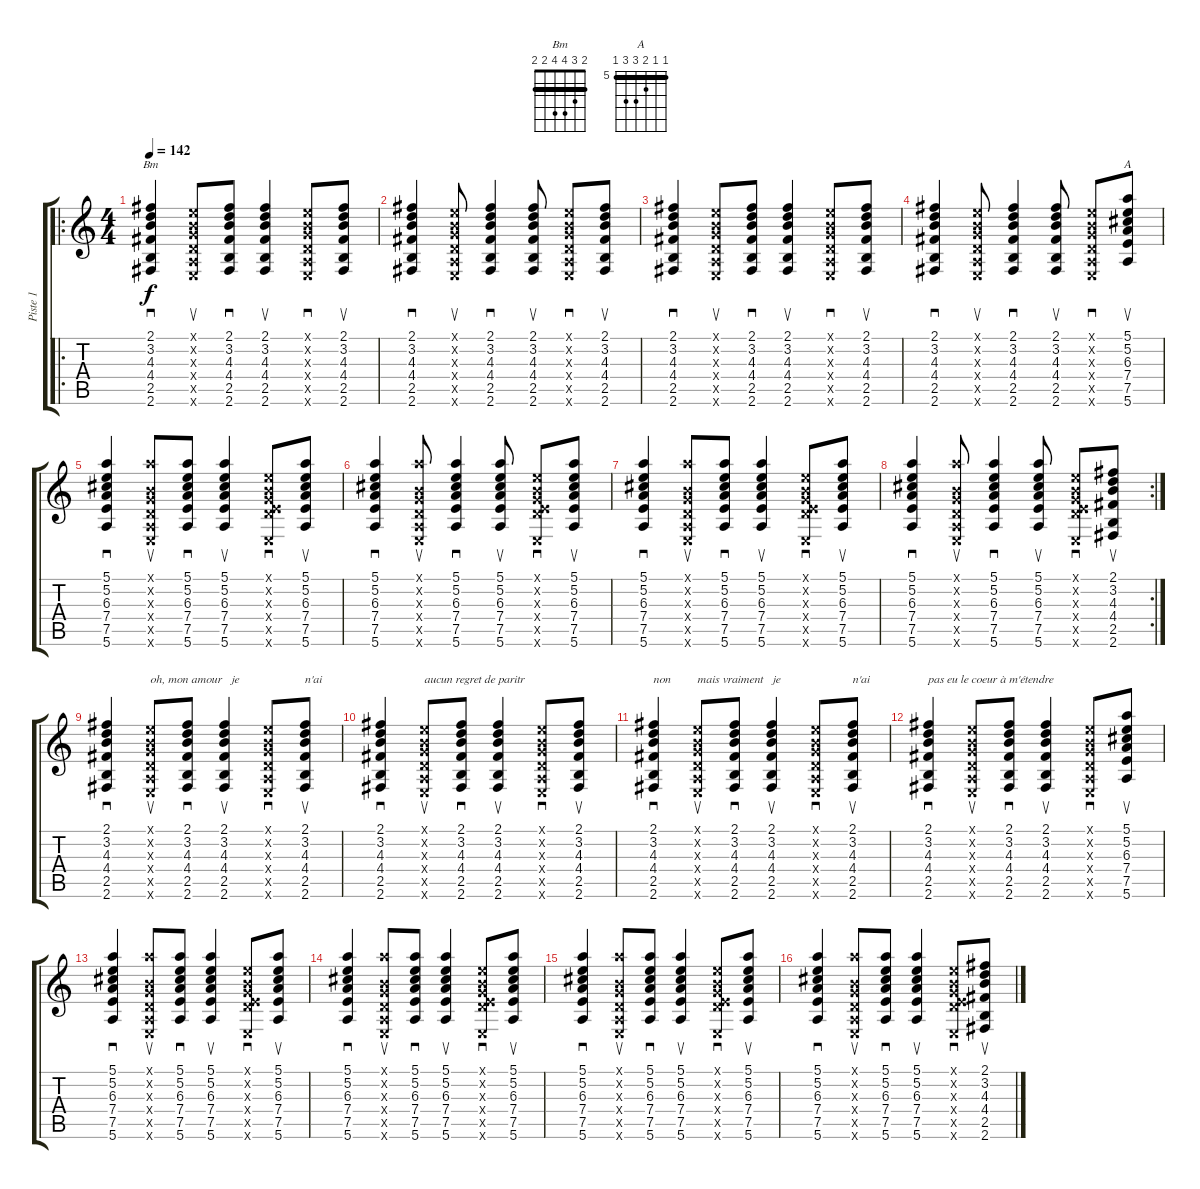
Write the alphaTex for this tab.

\track ("Piste 1" "Piste 1") {instrument acousticguitarsteel}
\staff {score tabs}
\tuning (E4 B3 G3 D3 A2 E2) {hide}
\chord ("Bm" 2 3 4 4 2 2) {barre 2}
\chord ("A" 5 5 6 7 7 5) {firstfret 5 barre 5}
\ro
\ts (4 4)
\tempo 142
\clef g2
\ks c
(2.1 3.2 4.3 4.4 2.5 2.6).4{sd ch "Bm" dy f} (0.1{x} 0.2{x} 0.3{x} 0.4{x} 0.5{x} 0.6{x}).8{su} (2.1 3.2 4.3 4.4 2.5 2.6).8{sd} (2.1 3.2 4.3 4.4 2.5 2.6).4{su} (0.1{x} 0.2{x} 0.3{x} 0.4{x} 0.5{x} 0.6{x}).8{sd} (2.1 3.2 4.3 4.4 2.5 2.6).8{su} |
(2.1 3.2 4.3 4.4 2.5 2.6).4{sd} (0.1{x} 0.2{x} 0.3{x} 0.4{x} 0.5{x} 0.6{x}).8{su} (2.1 3.2 4.3 4.4 2.5 2.6).4{sd} (2.1 3.2 4.3 4.4 2.5 2.6).8{su} (0.1{x} 0.2{x} 0.3{x} 0.4{x} 0.5{x} 0.6{x}).8{sd} (2.1 3.2 4.3 4.4 2.5 2.6).8{su} |
(2.1 3.2 4.3 4.4 2.5 2.6).4{sd} (0.1{x} 0.2{x} 0.3{x} 0.4{x} 0.5{x} 0.6{x}).8{su} (2.1 3.2 4.3 4.4 2.5 2.6).8{sd} (2.1 3.2 4.3 4.4 2.5 2.6).4{su} (0.1{x} 0.2{x} 0.3{x} 0.4{x} 0.5{x} 0.6{x}).8{sd} (2.1 3.2 4.3 4.4 2.5 2.6).8{su} |
(2.1 3.2 4.3 4.4 2.5 2.6).4{sd} (0.1{x} 0.2{x} 0.3{x} 0.4{x} 0.5{x} 0.6{x}).8{su} (2.1 3.2 4.3 4.4 2.5 2.6).4{sd} (2.1 3.2 4.3 4.4 2.5 2.6).8{su} (0.1{x} 0.2{x} 0.3{x} 0.4{x} 0.5{x} 0.6{x}).8{sd} (5.1 5.2 6.3 7.4 7.5 5.6).8{su ch "A"} |
(5.1 5.2 6.3 7.4 7.5 5.6).4{sd} (5.1{x} 0.2{x} 0.3{x} 0.4{x} 0.5{x} 0.6{x}).8{su} (5.1 5.2 6.3 7.4 7.5 5.6).8{sd} (5.1 5.2 6.3 7.4 7.5 5.6).4{su} (0.1{x} 0.2{x} 0.3{x} 0.4{x} 7.5{x} 0.6{x}).8{sd} (5.1 5.2 6.3 7.4 7.5 5.6).8{su} |
(5.1 5.2 6.3 7.4 7.5 5.6).4{sd} (5.1{x} 0.2{x} 0.3{x} 0.4{x} 0.5{x} 0.6{x}).8{su} (5.1 5.2 6.3 7.4 7.5 5.6).4{sd} (5.1 5.2 6.3 7.4 7.5 5.6).8{su} (0.1{x} 0.2{x} 0.3{x} 0.4{x} 7.5{x} 0.6{x}).8{sd} (5.1 5.2 6.3 7.4 7.5 5.6).8{su} |
(5.1 5.2 6.3 7.4 7.5 5.6).4{sd} (5.1{x} 0.2{x} 0.3{x} 0.4{x} 0.5{x} 0.6{x}).8{su} (5.1 5.2 6.3 7.4 7.5 5.6).8{sd} (5.1 5.2 6.3 7.4 7.5 5.6).4{su} (0.1{x} 0.2{x} 0.3{x} 0.4{x} 7.5{x} 0.6{x}).8{sd} (5.1 5.2 6.3 7.4 7.5 5.6).8{su} |
\rc 2
(5.1 5.2 6.3 7.4 7.5 5.6).4{sd} (5.1{x} 0.2{x} 0.3{x} 0.4{x} 0.5{x} 0.6{x}).8{su} (5.1 5.2 6.3 7.4 7.5 5.6).4{sd} (5.1 5.2 6.3 7.4 7.5 5.6).8{su} (0.1{x} 0.2{x} 0.3{x} 0.4{x} 7.5{x} 0.6{x}).8{sd} (2.1 3.2 4.3 4.4 2.5 2.6).8{su} |
(2.1 3.2 4.3 4.4 2.5 2.6).4{sd} (0.1{x} 0.2{x} 0.3{x} 0.4{x} 0.5{x} 0.6{x}).8{su txt "oh, mon amour   je "} (2.1 3.2 4.3 4.4 2.5 2.6).8{sd} (2.1 3.2 4.3 4.4 2.5 2.6).4{su} (0.1{x} 0.2{x} 0.3{x} 0.4{x} 0.5{x} 0.6{x}).8{sd} (2.1 3.2 4.3 4.4 2.5 2.6).8{su txt "n'ai"} |
(2.1 3.2 4.3 4.4 2.5 2.6).4{sd} (0.1{x} 0.2{x} 0.3{x} 0.4{x} 0.5{x} 0.6{x}).8{su txt "aucun regret de paritr"} (2.1 3.2 4.3 4.4 2.5 2.6).8{sd} (2.1 3.2 4.3 4.4 2.5 2.6).4{su} (0.1{x} 0.2{x} 0.3{x} 0.4{x} 0.5{x} 0.6{x}).8{sd} (2.1 3.2 4.3 4.4 2.5 2.6).8{su} |
(2.1 3.2 4.3 4.4 2.5 2.6).4{sd txt "non"} (0.1{x} 0.2{x} 0.3{x} 0.4{x} 0.5{x} 0.6{x}).8{su txt "mais vraiment   je"} (2.1 3.2 4.3 4.4 2.5 2.6).8{sd} (2.1 3.2 4.3 4.4 2.5 2.6).4{su} (0.1{x} 0.2{x} 0.3{x} 0.4{x} 0.5{x} 0.6{x}).8{sd} (2.1 3.2 4.3 4.4 2.5 2.6).8{su txt "n'ai"} |
(2.1 3.2 4.3 4.4 2.5 2.6).4{sd txt "pas eu le coeur à m'étendre"} (0.1{x} 0.2{x} 0.3{x} 0.4{x} 0.5{x} 0.6{x}).8{su} (2.1 3.2 4.3 4.4 2.5 2.6).8{sd} (2.1 3.2 4.3 4.4 2.5 2.6).4{su} (0.1{x} 0.2{x} 0.3{x} 0.4{x} 0.5{x} 0.6{x}).8{sd} (5.1 5.2 6.3 7.4 7.5 5.6).8{su} |
(5.1 5.2 6.3 7.4 7.5 5.6).4{sd} (5.1{x} 0.2{x} 0.3{x} 0.4{x} 0.5{x} 0.6{x}).8{su} (5.1 5.2 6.3 7.4 7.5 5.6).8{sd} (5.1 5.2 6.3 7.4 7.5 5.6).4{su} (0.1{x} 0.2{x} 0.3{x} 0.4{x} 7.5{x} 0.6{x}).8{sd} (5.1 5.2 6.3 7.4 7.5 5.6).8{su} |
(5.1 5.2 6.3 7.4 7.5 5.6).4{sd} (5.1{x} 0.2{x} 0.3{x} 0.4{x} 0.5{x} 0.6{x}).8{su} (5.1 5.2 6.3 7.4 7.5 5.6).8{sd} (5.1 5.2 6.3 7.4 7.5 5.6).4{su} (0.1{x} 0.2{x} 0.3{x} 0.4{x} 7.5{x} 0.6{x}).8{sd} (5.1 5.2 6.3 7.4 7.5 5.6).8{su} |
(5.1 5.2 6.3 7.4 7.5 5.6).4{sd} (5.1{x} 0.2{x} 0.3{x} 0.4{x} 0.5{x} 0.6{x}).8{su} (5.1 5.2 6.3 7.4 7.5 5.6).8{sd} (5.1 5.2 6.3 7.4 7.5 5.6).4{su} (0.1{x} 0.2{x} 0.3{x} 0.4{x} 7.5{x} 0.6{x}).8{sd} (5.1 5.2 6.3 7.4 7.5 5.6).8{su} |
(5.1 5.2 6.3 7.4 7.5 5.6).4{sd} (5.1{x} 0.2{x} 0.3{x} 0.4{x} 0.5{x} 0.6{x}).8{su} (5.1 5.2 6.3 7.4 7.5 5.6).8{sd} (5.1 5.2 6.3 7.4 7.5 5.6).4{su} (0.1{x} 0.2{x} 0.3{x} 0.4{x} 7.5{x} 0.6{x}).8{sd} (2.1 3.2 4.3 4.4 2.5 2.6).8{su}
